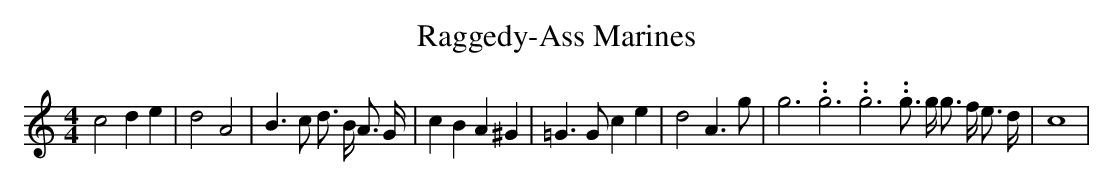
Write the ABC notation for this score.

X:1
T:Raggedy-Ass Marines
M:4/4
L:1/4
K:C
 c2 d e| d2 A2| B3/2 c/2 d3/4 B/4 A3/4 G/4| c B A ^G| =G3/2 G/2 c e|\
 d2 A3/2 g/2| g3.99999962500005/11.9999985000002 g3.99999962500005/11.9999985000002 g3.99999962500005/11.9999985000002 g3/4 g/4 g3/4 f/4 e3/4 d/4|\
 c4|
